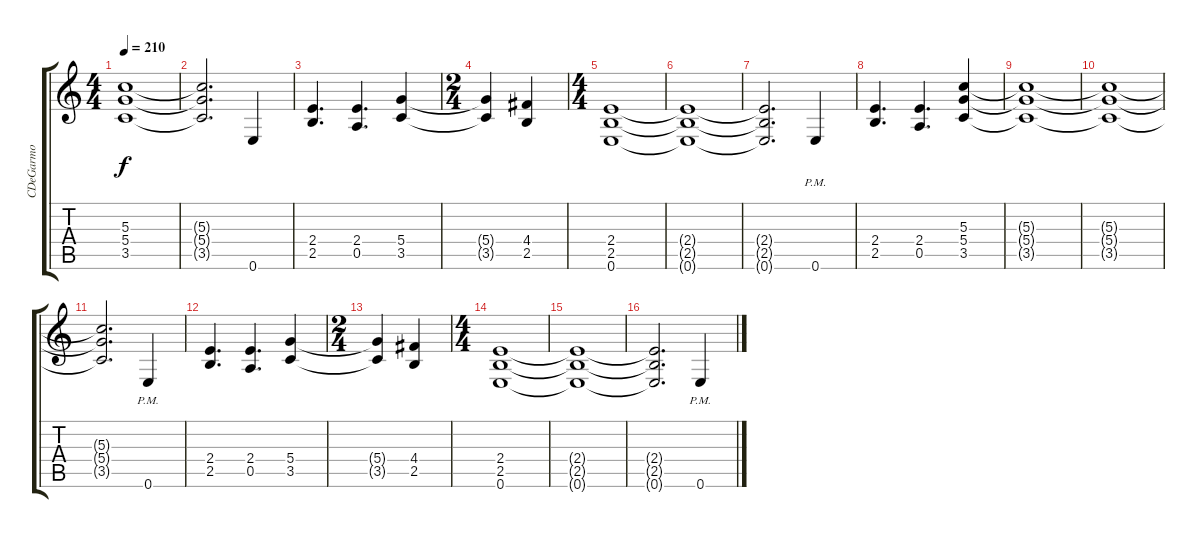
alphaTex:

\track ("CDeGarmo" "CDeGarmo") {instrument distortionguitar}
\staff {score tabs}
\tuning (E4 B3 G3 D3 A2 E2) {hide}
\ts (4 4)
\tempo 210
\clef g2
\ks c
(5.3{t} 5.4{t} 3.5{t}).1{dy f} |
(5.3{t} 5.4{t} 3.5{t}).2{d} 0.6.4 |
(2.4 2.5).4{d} (2.4 0.5).4{d} (5.4 3.5).4 |
\ts (2 4)
(5.4{t} 3.5{t}).4 (4.4 2.5).4 |
\ts (4 4)
(2.4 2.5 0.6).1 |
(2.4{t} 2.5{t} 0.6{t}).1 |
(2.4{t} 2.5{t} 0.6{t}).2{d} 0.6{pm}.4 |
(2.4 2.5).4{d} (2.4 0.5).4{d} (5.3 5.4 3.5).4 |
(5.3{t} 5.4{t} 3.5{t}).1 |
(5.3{t} 5.4{t} 3.5{t}).1 |
(5.3{t} 5.4{t} 3.5{t}).2{d} 0.6{pm}.4 |
(2.4 2.5).4{d} (2.4 0.5).4{d} (5.4 3.5).4 |
\ts (2 4)
(5.4{t} 3.5{t}).4 (4.4 2.5).4 |
\ts (4 4)
(2.4 2.5 0.6).1 |
(2.4{t} 2.5{t} 0.6{t}).1 |
(2.4{t} 2.5{t} 0.6{t}).2{d} 0.6{pm}.4
